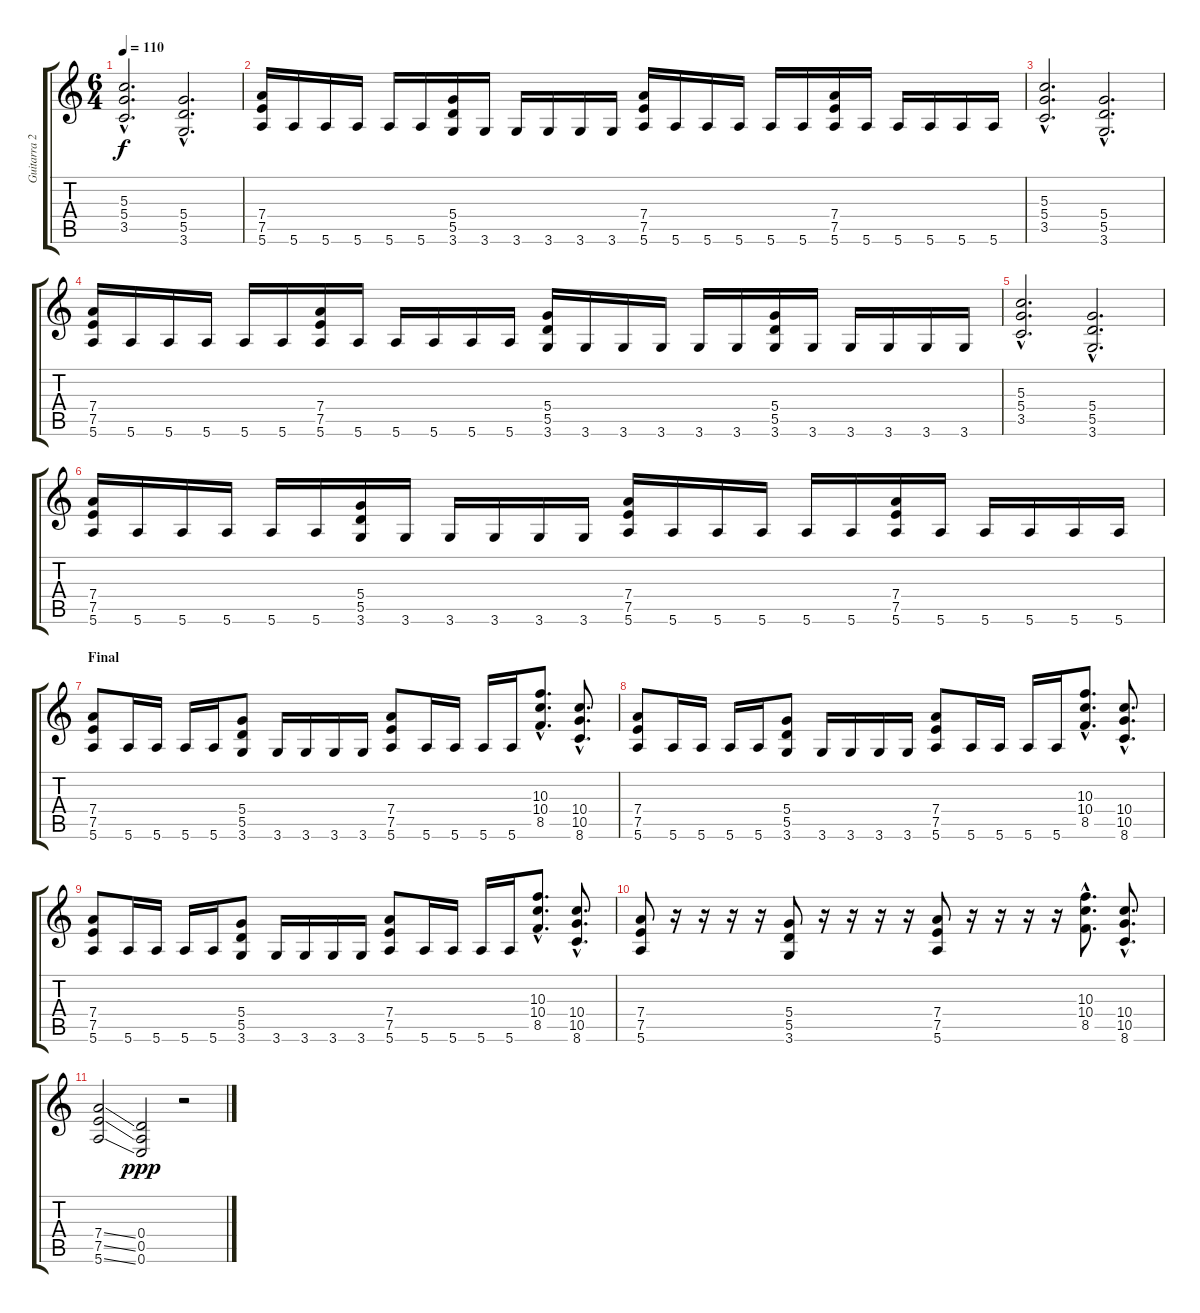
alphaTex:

\track ("Guitarra 2" "Guitarra 2") {instrument distortionguitar}
\staff {score tabs}
\tuning (E4 B3 G3 D3 A2 E2) {hide}
\ts (6 4)
\tempo 110
\clef g2
\ks c
(5.3{hac} 5.4{hac} 3.5{hac}).2{d dy f volume 11 instrument distortionguitar} (5.4{hac} 5.5{hac} 3.6{hac}).2{d} |
(7.4 7.5 5.6).16 5.6.16 5.6.16 5.6.16 5.6.16 5.6.16 (5.4 5.5 3.6).16 3.6.16 3.6.16 3.6.16 3.6.16 3.6.16 (7.4 7.5 5.6).16 5.6.16 5.6.16 5.6.16 5.6.16 5.6.16 (7.4 7.5 5.6).16 5.6.16 5.6.16 5.6.16 5.6.16 5.6.16 |
(5.3{hac} 5.4{hac} 3.5{hac}).2{d volume 11 instrument distortionguitar} (5.4{hac} 5.5{hac} 3.6{hac}).2{d} |
(7.4 7.5 5.6).16 5.6.16 5.6.16 5.6.16 5.6.16 5.6.16 (7.4 7.5 5.6).16 5.6.16 5.6.16 5.6.16 5.6.16 5.6.16 (5.4 5.5 3.6).16 3.6.16 3.6.16 3.6.16 3.6.16 3.6.16 (5.4 5.5 3.6).16 3.6.16 3.6.16 3.6.16 3.6.16 3.6.16 |
(5.3{hac} 5.4{hac} 3.5{hac}).2{d volume 11 instrument distortionguitar} (5.4{hac} 5.5{hac} 3.6{hac}).2{d} |
(7.4 7.5 5.6).16 5.6.16 5.6.16 5.6.16 5.6.16 5.6.16 (5.4 5.5 3.6).16 3.6.16 3.6.16 3.6.16 3.6.16 3.6.16 (7.4 7.5 5.6).16 5.6.16 5.6.16 5.6.16 5.6.16 5.6.16 (7.4 7.5 5.6).16 5.6.16 5.6.16 5.6.16 5.6.16 5.6.16 |
\section ("" "Final")
(7.4 7.5 5.6).8 5.6.16 5.6.16 5.6.16 5.6.16 (5.4 5.5 3.6).8 3.6.16 3.6.16 3.6.16 3.6.16 (7.4 7.5 5.6).8 5.6.16 5.6.16 5.6.16 5.6.16 (10.3{hac} 10.4{hac} 8.5{hac}).8{d} (10.4{hac} 10.5{hac} 8.6{hac}).8{d} |
(7.4 7.5 5.6).8 5.6.16 5.6.16 5.6.16 5.6.16 (5.4 5.5 3.6).8 3.6.16 3.6.16 3.6.16 3.6.16 (7.4 7.5 5.6).8 5.6.16 5.6.16 5.6.16 5.6.16 (10.3{hac} 10.4{hac} 8.5{hac}).8{d} (10.4{hac} 10.5{hac} 8.6{hac}).8{d} |
(7.4 7.5 5.6).8 5.6.16 5.6.16 5.6.16 5.6.16 (5.4 5.5 3.6).8 3.6.16 3.6.16 3.6.16 3.6.16 (7.4 7.5 5.6).8 5.6.16 5.6.16 5.6.16 5.6.16 (10.3{hac} 10.4{hac} 8.5{hac}).8{d} (10.4{hac} 10.5{hac} 8.6{hac}).8{d} |
(7.4 7.5 5.6).8 r.16 r.16 r.16 r.16 (5.4 5.5 3.6).8 r.16 r.16 r.16 r.16 (7.4 7.5 5.6).8 r.16 r.16 r.16 r.16 (10.3{hac} 10.4{hac} 8.5{hac}).8{d} (10.4{hac} 10.5{hac} 8.6{hac}).8{d} |
(7.4{ss} 7.5{ss} 5.6{ss}).2 (0.4 0.5 0.6).2{dy ppp} r.2
